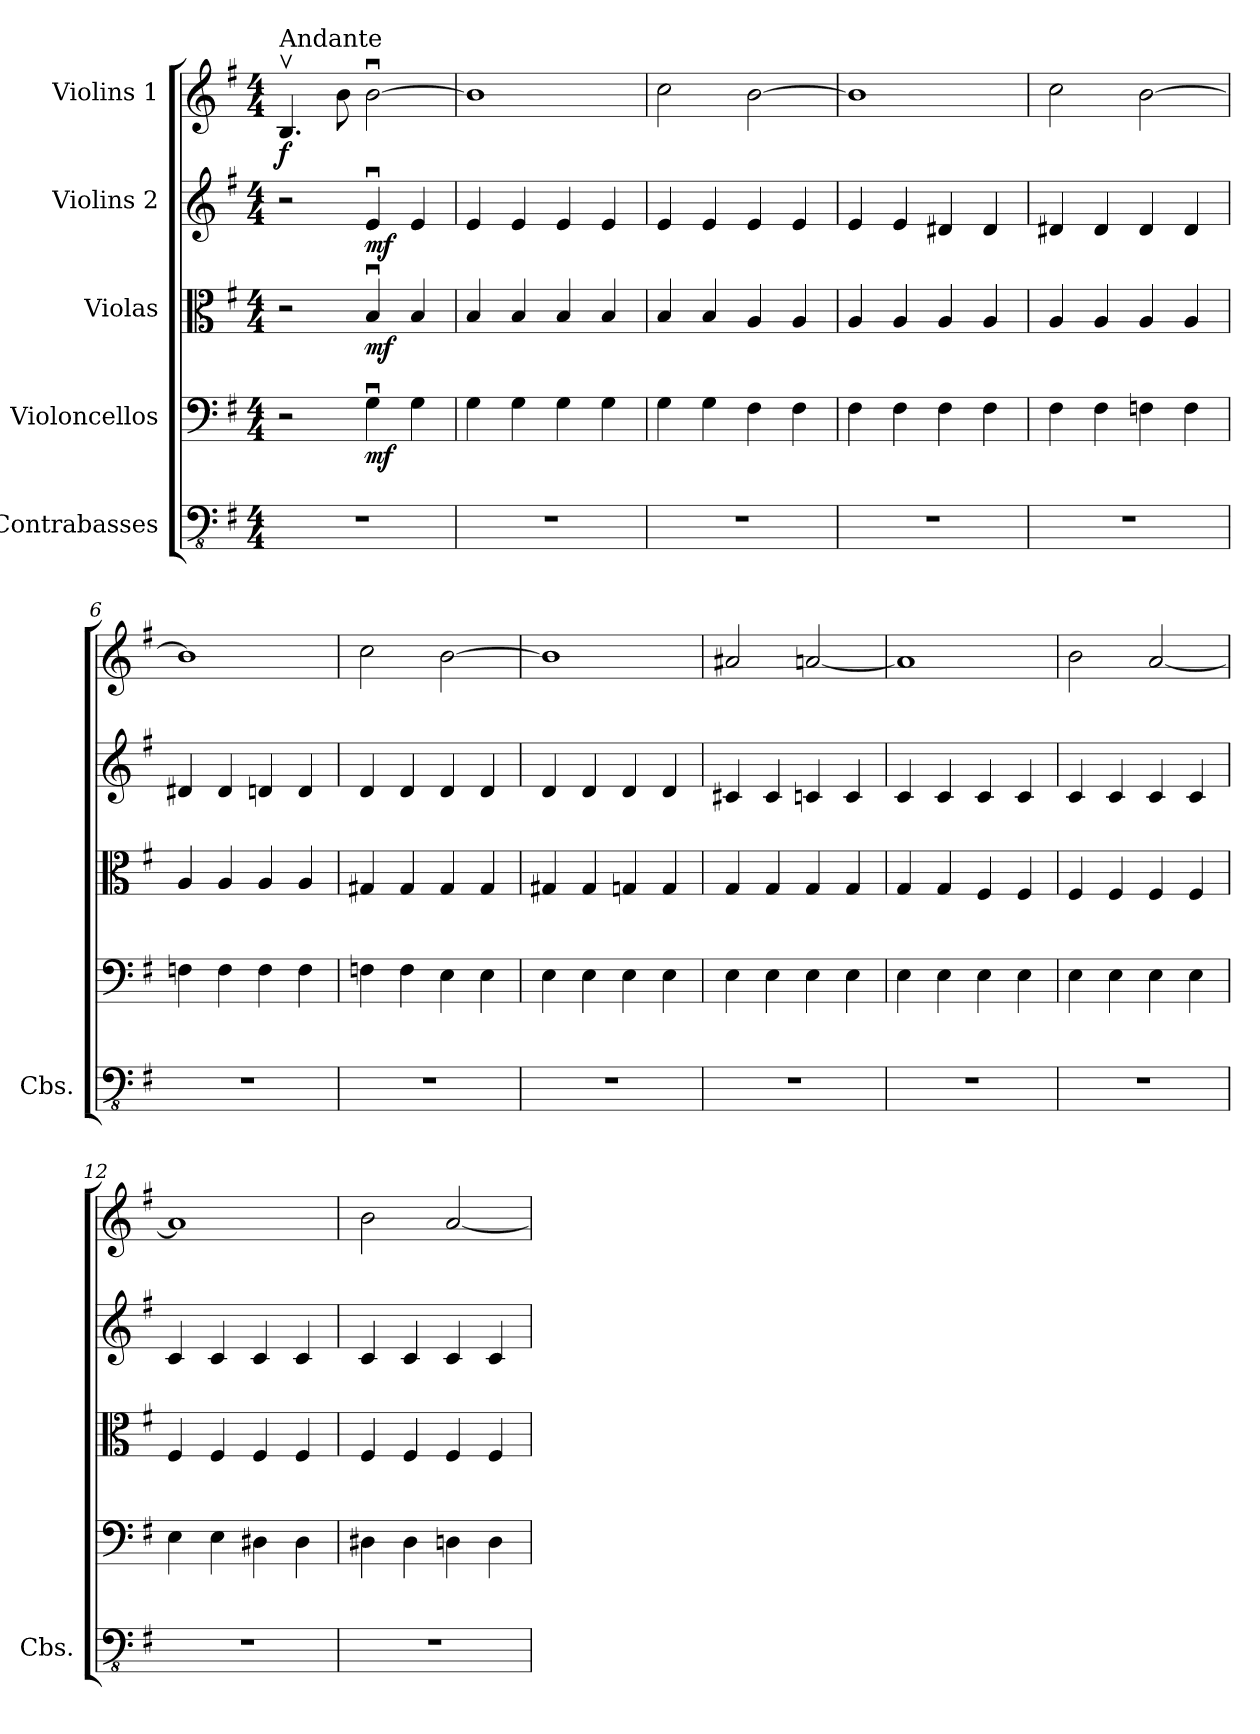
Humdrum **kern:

**kern	**kern	**dynam	**kern	**dynam	**kern	**dynam	**kern	**dynam
*part5	*part4	*part4	*part3	*part3	*part2	*part2	*part1	*part1
*staff5	*staff4	*staff4	*staff3	*staff3	*staff2	*staff2	*staff1	*staff1
*I"Contrabasses	*I"Violoncellos	*	*I"Violas	*	*I"Violins 2	*	*I"Violins 1	*
*I'Cbs.	*	*	*	*	*	*	*	*
*clefFv4	*clefF4	*	*clefC3	*	*clefG2	*	*clefG2	*
*ITrd7c12	*	*	*	*	*	*	*	*
*k[f#]	*k[f#]	*	*k[f#]	*	*k[f#]	*	*k[f#]	*
*G:	*G:	*	*G:	*	*G:	*	*G:	*
*M4/4	*M4/4	*	*M4/4	*	*M4/4	*	*M4/4	*
*MM96	*MM96	*	*MM96	*	*MM96	*	*MM96	*
=1	=1	=1	=1	=1	=1	=1	=1	=1
!	!	!	!	!	!	!	!LO:TX:a:t=Andante	!
!	!	!	!	!	!	!	!	!LO:DY:b
1r	2r	.	2r	.	2r	.	4.Bv/	f
.	.	.	.	.	.	.	8b\	.
!	!	!LO:DY:b	!	!LO:DY:b	!	!LO:DY:b	!	!
.	4Gu\	mf	4Bu/	mf	4eu/	mf	[2bu\	.
.	4G\	.	4B/	.	4e/	.	.	.
=2	=2	=2	=2	=2	=2	=2	=2	=2
1r	4G\	.	4B/	.	4e/	.	1b]	.
.	4G\	.	4B/	.	4e/	.	.	.
.	4G\	.	4B/	.	4e/	.	.	.
.	4G\	.	4B/	.	4e/	.	.	.
=3	=3	=3	=3	=3	=3	=3	=3	=3
1r	4G\	.	4B/	.	4e/	.	2cc\	.
.	4G\	.	4B/	.	4e/	.	.	.
.	4F#\	.	4A/	.	4e/	.	[2b\	.
.	4F#\	.	4A/	.	4e/	.	.	.
=4	=4	=4	=4	=4	=4	=4	=4	=4
1r	4F#\	.	4A/	.	4e/	.	1b]	.
.	4F#\	.	4A/	.	4e/	.	.	.
.	4F#\	.	4A/	.	4d#X/	.	.	.
.	4F#\	.	4A/	.	4d#/	.	.	.
=5	=5	=5	=5	=5	=5	=5	=5	=5
1r	4F#\	.	4A/	.	4d#X/	.	2cc\	.
.	4F#\	.	4A/	.	4d#/	.	.	.
.	4Fn\	.	4A/	.	4d#/	.	[2b\	.
.	4F\	.	4A/	.	4d#/	.	.	.
=6	=6	=6	=6	=6	=6	=6	=6	=6
1r	4Fn\	.	4A/	.	4d#X/	.	1b]	.
.	4F\	.	4A/	.	4d#/	.	.	.
.	4F\	.	4A/	.	4dn/	.	.	.
.	4F\	.	4A/	.	4d/	.	.	.
=7	=7	=7	=7	=7	=7	=7	=7	=7
1r	4Fn\	.	4G#X/	.	4d/	.	2cc\	.
.	4F\	.	4G#/	.	4d/	.	.	.
.	4E\	.	4G#/	.	4d/	.	[2b\	.
.	4E\	.	4G#/	.	4d/	.	.	.
!!LO:LB:g=z
=8	=8	=8	=8	=8	=8	=8	=8	=8
1r	4E\	.	4G#X/	.	4d/	.	1b]	.
.	4E\	.	4G#/	.	4d/	.	.	.
.	4E\	.	4Gn/	.	4d/	.	.	.
.	4E\	.	4G/	.	4d/	.	.	.
=9	=9	=9	=9	=9	=9	=9	=9	=9
1r	4E\	.	4G/	.	4c#X/	.	2a#X/	.
.	4E\	.	4G/	.	4c#/	.	.	.
.	4E\	.	4G/	.	4cn/	.	[2an/	.
.	4E\	.	4G/	.	4c/	.	.	.
=10	=10	=10	=10	=10	=10	=10	=10	=10
1r	4E\	.	4G/	.	4c/	.	1a]	.
.	4E\	.	4G/	.	4c/	.	.	.
.	4E\	.	4F#/	.	4c/	.	.	.
.	4E\	.	4F#/	.	4c/	.	.	.
=11	=11	=11	=11	=11	=11	=11	=11	=11
1r	4E\	.	4F#/	.	4c/	.	2b\	.
.	4E\	.	4F#/	.	4c/	.	.	.
.	4E\	.	4F#/	.	4c/	.	[2a/	.
.	4E\	.	4F#/	.	4c/	.	.	.
=12	=12	=12	=12	=12	=12	=12	=12	=12
1r	4E\	.	4F#/	.	4c/	.	1a]	.
.	4E\	.	4F#/	.	4c/	.	.	.
.	4D#X\	.	4F#/	.	4c/	.	.	.
.	4D#\	.	4F#/	.	4c/	.	.	.
=13	=13	=13	=13	=13	=13	=13	=13	=13
1r	4D#X\	.	4F#/	.	4c/	.	2b\	.
.	4D#\	.	4F#/	.	4c/	.	.	.
.	4Dn\	.	4F#/	.	4c/	.	[2a/	.
.	4D\	.	4F#/	.	4c/	.	.	.
=	=	=	=	=	=	=	=	=
*-	*-	*-	*-	*-	*-	*-	*-	*-
